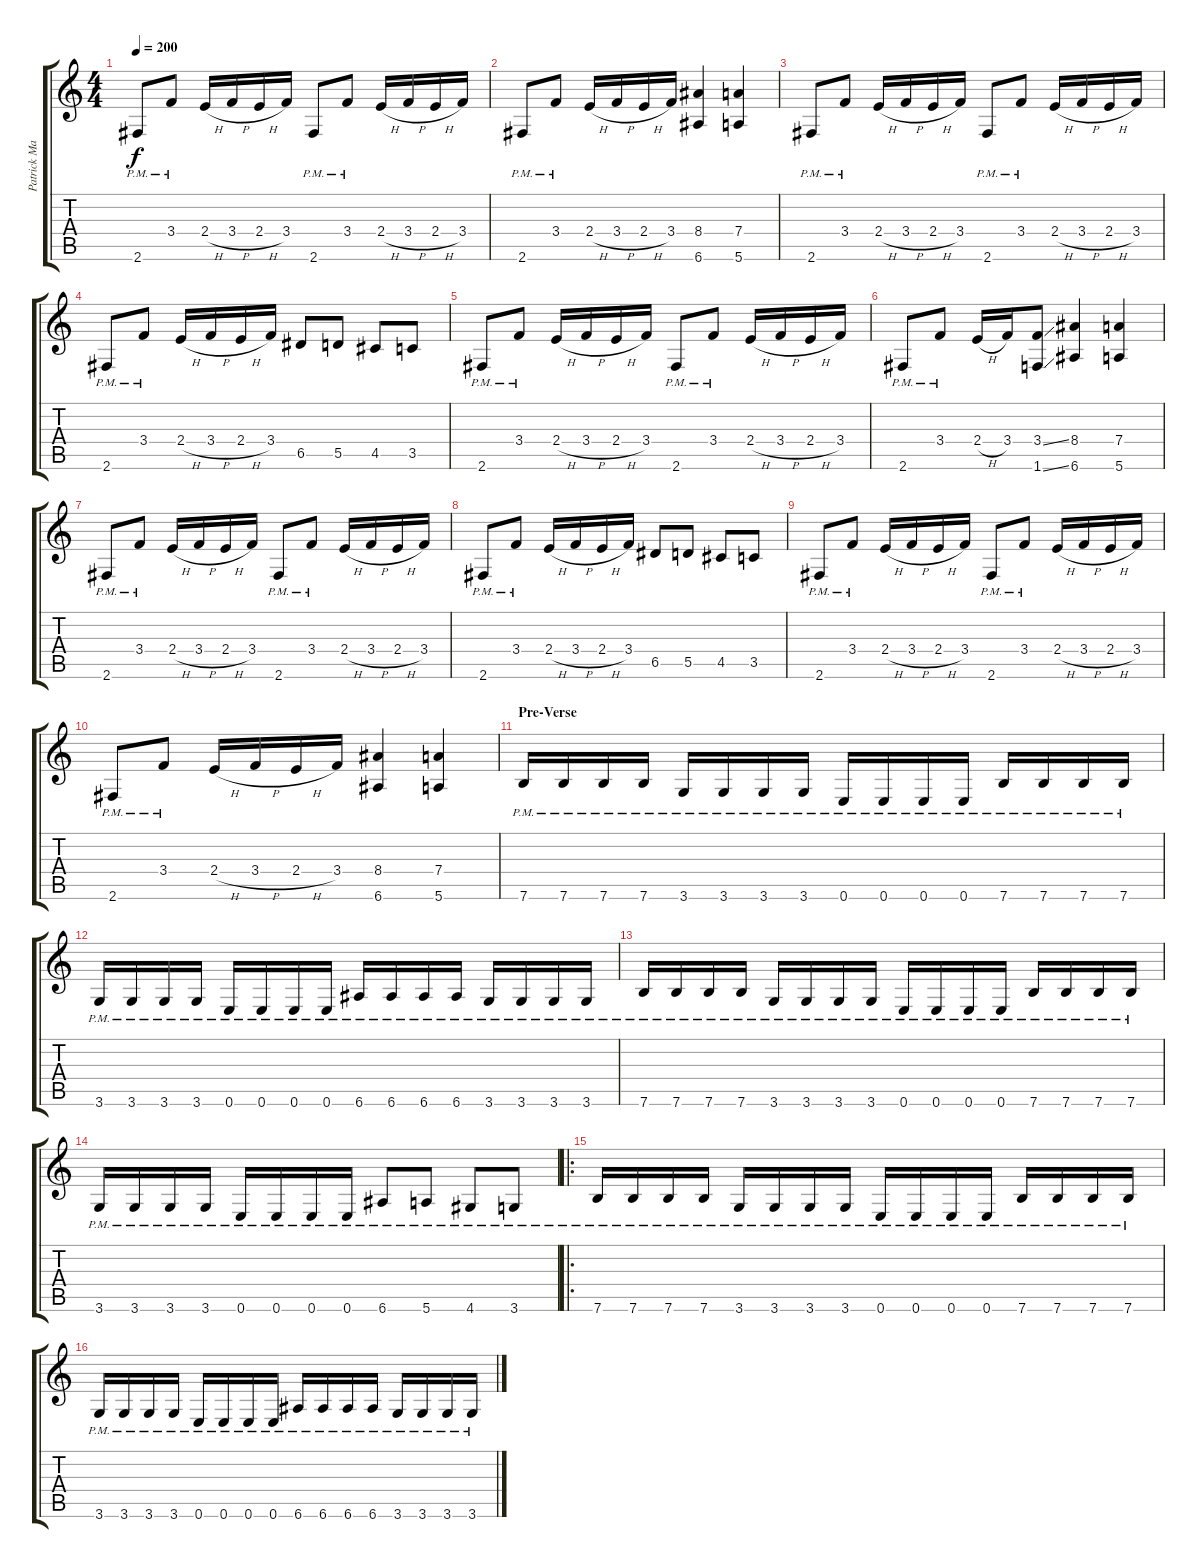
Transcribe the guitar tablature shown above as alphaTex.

\track ("Patrick Mameli " "Patrick Ma") {instrument distortionguitar}
\staff {score tabs}
\tuning (E4 B3 G3 D3 A2 E2) {hide}
\ts (4 4)
\tempo 200
\clef g2
\ks c
2.6{pm}.8{dy f} 3.4{pm}.8 2.4{h}.16 3.4{h}.16 2.4{h}.16 3.4.16 2.6{pm}.8 3.4{pm}.8 2.4{h}.16 3.4{h}.16 2.4{h}.16 3.4.16 |
2.6{pm}.8 3.4{pm}.8 2.4{h}.16 3.4{h}.16 2.4{h}.16 3.4.16 (8.4 6.6).4 (7.4 5.6).4 |
2.6{pm}.8 3.4{pm}.8 2.4{h}.16 3.4{h}.16 2.4{h}.16 3.4.16 2.6{pm}.8 3.4{pm}.8 2.4{h}.16 3.4{h}.16 2.4{h}.16 3.4.16 |
2.6{pm}.8 3.4{pm}.8 2.4{h}.16 3.4{h}.16 2.4{h}.16 3.4.16 6.5.8 5.5.8 4.5.8 3.5.8 |
2.6{pm}.8 3.4{pm}.8 2.4{h}.16 3.4{h}.16 2.4{h}.16 3.4.16 2.6{pm}.8 3.4{pm}.8 2.4{h}.16 3.4{h}.16 2.4{h}.16 3.4.16 |
2.6{pm}.8 3.4{pm}.8 2.4{h}.16 3.4.16 (3.4{ss} 1.6{ss}).8 (8.4 6.6).4 (7.4 5.6).4 |
2.6{pm}.8 3.4{pm}.8 2.4{h}.16 3.4{h}.16 2.4{h}.16 3.4.16 2.6{pm}.8 3.4{pm}.8 2.4{h}.16 3.4{h}.16 2.4{h}.16 3.4.16 |
2.6{pm}.8 3.4{pm}.8 2.4{h}.16 3.4{h}.16 2.4{h}.16 3.4.16 6.5.8 5.5.8 4.5.8 3.5.8 |
2.6{pm}.8 3.4{pm}.8 2.4{h}.16 3.4{h}.16 2.4{h}.16 3.4.16 2.6{pm}.8 3.4{pm}.8 2.4{h}.16 3.4{h}.16 2.4{h}.16 3.4.16 |
2.6{pm}.8 3.4{pm}.8 2.4{h}.16 3.4{h}.16 2.4{h}.16 3.4.16 (8.4 6.6).4 (7.4 5.6).4 |
\section ("" "Pre-Verse")
7.6{pm}.16{balance 15} 7.6{pm}.16 7.6{pm}.16 7.6{pm}.16 3.6{pm}.16 3.6{pm}.16 3.6{pm}.16 3.6{pm}.16 0.6{pm}.16 0.6{pm}.16 0.6{pm}.16 0.6{pm}.16 7.6{pm}.16 7.6{pm}.16 7.6{pm}.16 7.6{pm}.16 |
3.6{pm}.16 3.6{pm}.16 3.6{pm}.16 3.6{pm}.16 0.6{pm}.16 0.6{pm}.16 0.6{pm}.16 0.6{pm}.16 6.6{pm}.16 6.6{pm}.16 6.6{pm}.16 6.6{pm}.16 3.6{pm}.16 3.6{pm}.16 3.6{pm}.16 3.6{pm}.16 |
7.6{pm}.16 7.6{pm}.16 7.6{pm}.16 7.6{pm}.16 3.6{pm}.16 3.6{pm}.16 3.6{pm}.16 3.6{pm}.16 0.6{pm}.16 0.6{pm}.16 0.6{pm}.16 0.6{pm}.16 7.6{pm}.16 7.6{pm}.16 7.6{pm}.16 7.6{pm}.16 |
3.6{pm}.16 3.6{pm}.16 3.6{pm}.16 3.6{pm}.16 0.6{pm}.16 0.6{pm}.16 0.6{pm}.16 0.6{pm}.16 6.6{pm}.8 5.6{pm}.8 4.6{pm}.8 3.6{pm}.8 |
\ro
7.6{pm}.16 7.6{pm}.16 7.6{pm}.16 7.6{pm}.16 3.6{pm}.16 3.6{pm}.16 3.6{pm}.16 3.6{pm}.16 0.6{pm}.16 0.6{pm}.16 0.6{pm}.16 0.6{pm}.16 7.6{pm}.16 7.6{pm}.16 7.6{pm}.16 7.6{pm}.16 |
3.6{pm}.16 3.6{pm}.16 3.6{pm}.16 3.6{pm}.16 0.6{pm}.16 0.6{pm}.16 0.6{pm}.16 0.6{pm}.16 6.6{pm}.16 6.6{pm}.16 6.6{pm}.16 6.6{pm}.16 3.6{pm}.16 3.6{pm}.16 3.6{pm}.16 3.6{pm}.16
